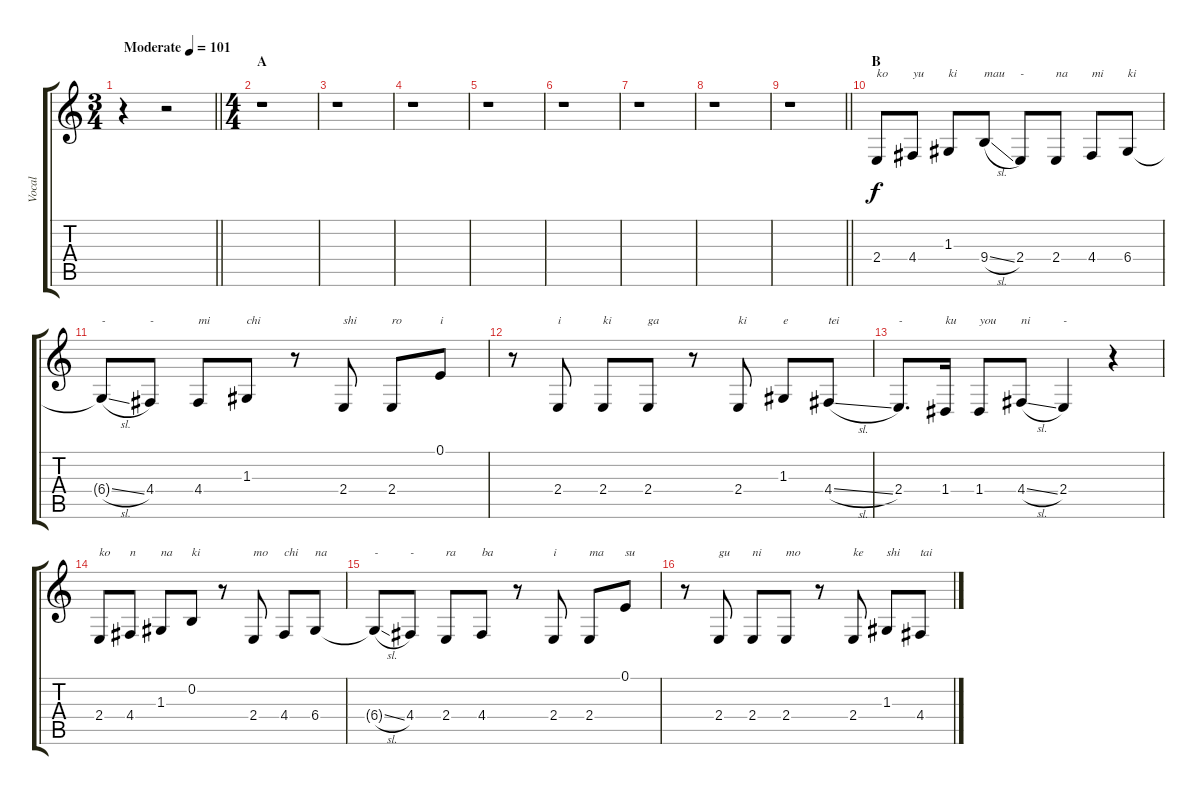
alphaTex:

\track ("Vocal" "Vocal") {instrument clarinet}
\staff {score tabs}
\tuning (E4 B3 G3 D3 A2 E2) {hide}
\ts (3 4)
\tempo (101 "Moderate")
\clef g2
\barLineRight lightlight
\ks c
r.4{dy f instrument clarinet} r.2 |
\ts (4 4)
\section ("" "A")
r.1 |
r.1 |
r.1 |
r.1 |
r.1 |
r.1 |
r.1 |
\barLineRight lightlight
r.1 |
\section ("" "B")
2.4.8{txt "ko"} 4.4.8{txt "yu"} 1.3.8{txt "ki"} 9.4{sl}.8{txt "mau"} 2.4.8{txt "-"} 2.4.8{txt "na"} 4.4.8{txt "mi"} 6.4.8{txt "ki"} |
6.4{sl t}.8{txt "-"} 4.4.8{txt "-"} 4.4.8{txt "mi"} 1.3.8{txt "chi"} r.8 2.4.8{txt "shi"} 2.4.8{txt "ro"} 0.1.8{txt "i"} |
r.8 2.4.8{txt "i"} 2.4.8{txt "ki"} 2.4.8{txt "ga"} r.8 2.4.8{txt "ki"} 1.3.8{txt "e"} 4.4{sl}.8{txt "tei"} |
2.4.8{d txt "-"} 1.4.16{txt "ku"} 1.4.8{txt "you"} 4.4{sl}.8{txt "ni"} 2.4.4{txt "-"} r.4 |
2.4.8{txt "ko"} 4.4.8{txt "n"} 1.3.8{txt "na"} 0.2.8{txt "ki"} r.8 2.4.8{txt "mo"} 4.4.8{txt "chi"} 6.4.8{txt "na"} |
6.4{sl t}.8{txt "-"} 4.4.8{txt "-"} 2.4.8{txt "ra"} 4.4.8{txt "ba"} r.8 2.4.8{txt "i"} 2.4.8{txt "ma"} 0.1.8{txt "su"} |
r.8 2.4.8{txt "gu"} 2.4.8{txt "ni"} 2.4.8{txt "mo"} r.8 2.4.8{txt "ke"} 1.3.8{txt "shi"} 4.4{sl}.8{txt "tai"}
